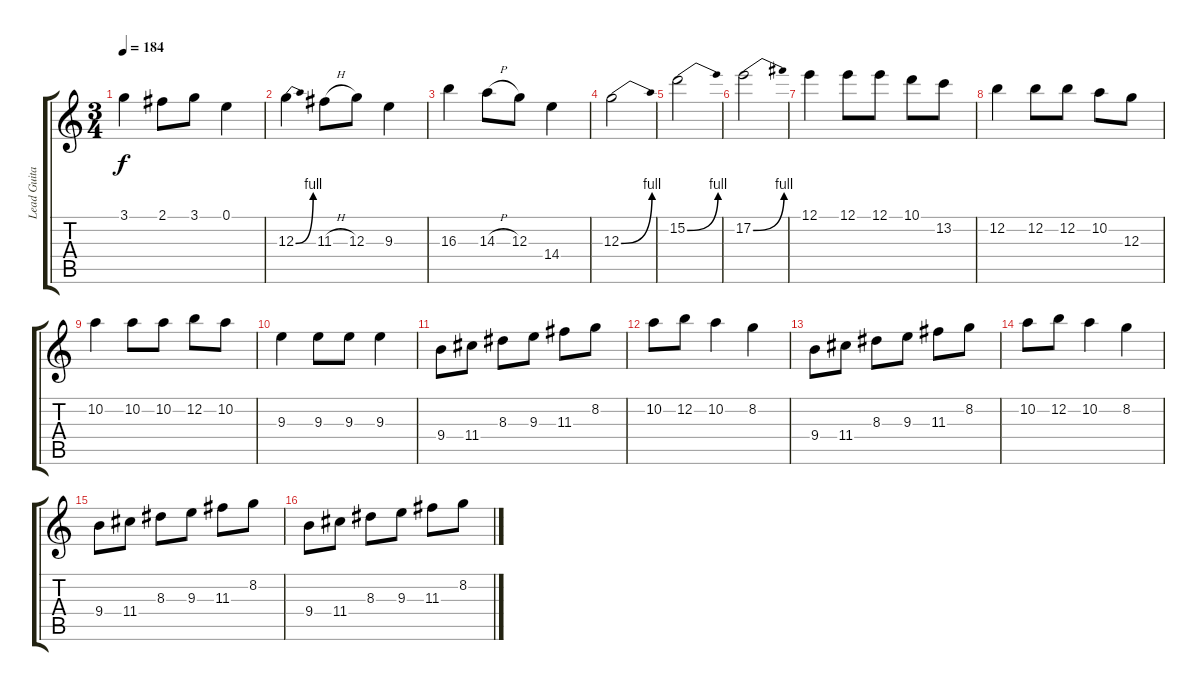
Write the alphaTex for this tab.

\track ("Lead Guitar" "Lead Guita") {instrument overdrivenguitar}
\staff {score tabs}
\tuning (E4 B3 G3 D3 A2 E2) {hide}
\ts (3 4)
\tempo 184
\clef g2
\ks c
3.1.4{dy f} 2.1.8 3.1.8 0.1.4 |
12.3{be (bend 0 0 60 4)}.4 11.3{h}.8 12.3.8 9.3.4 |
16.3.4 14.3{h}.8 12.3.8 14.4.4 |
12.3{be (bend 0 0 60 4)}.2 |
15.2{be (bend 0 0 60 4)}.2 |
17.2{be (bend 0 0 60 4)}.2 |
12.1.4{instrument overdrivenguitar} 12.1.8 12.1.8 10.1.8 13.2.8 |
12.2.4 12.2.8 12.2.8 10.2.8 12.3.8 |
10.2.4 10.2.8 10.2.8 12.2.8 10.2.8 |
9.3.4 9.3.8 9.3.8 9.3.4 |
9.4.8 11.4.8 8.3.8 9.3.8 11.3.8 8.2.8 |
10.2.8 12.2.8 10.2.4 8.2.4 |
9.4.8 11.4.8 8.3.8 9.3.8 11.3.8 8.2.8 |
10.2.8 12.2.8 10.2.4 8.2.4 |
9.4.8 11.4.8 8.3.8 9.3.8 11.3.8 8.2.8 |
9.4.8 11.4.8 8.3.8 9.3.8 11.3.8 8.2.8
